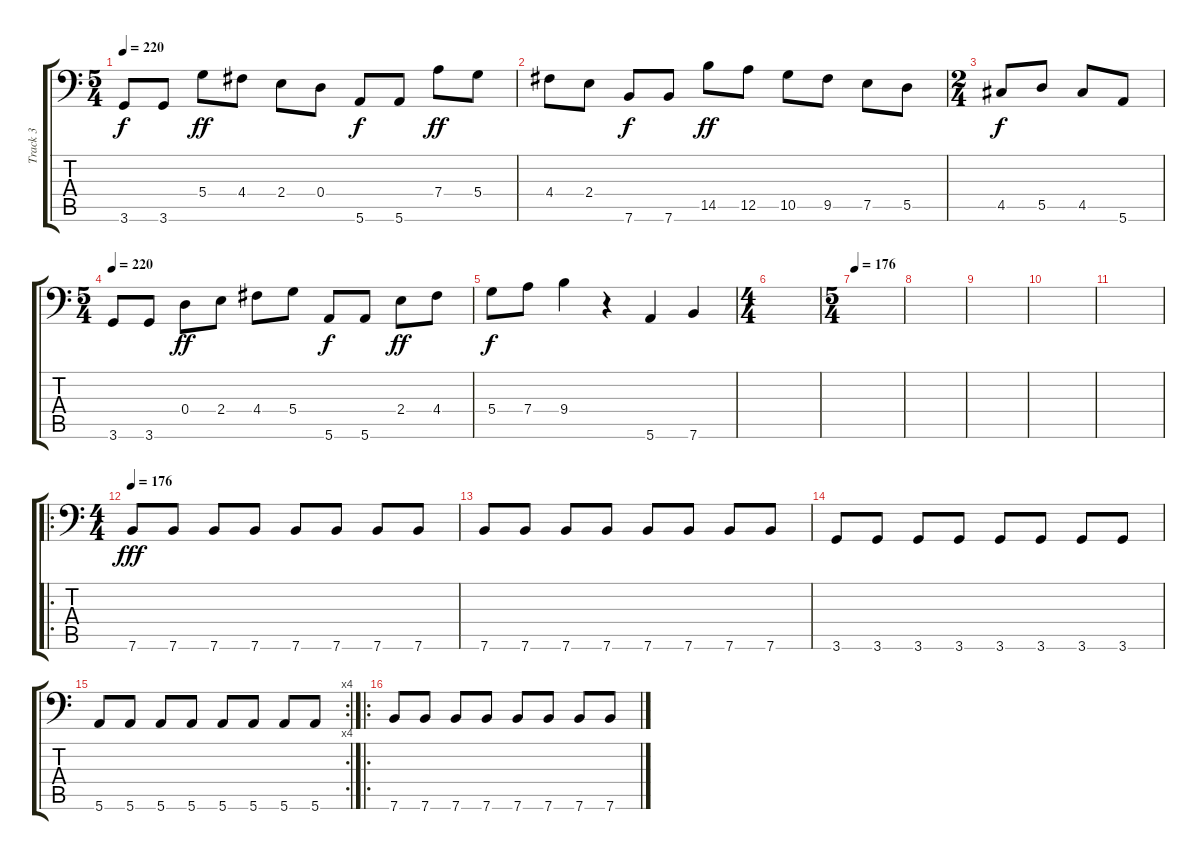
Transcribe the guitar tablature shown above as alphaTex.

\track ("Track 3" "Track 3") {instrument electricbassfinger}
\staff {score tabs}
\tuning (E3 B2 G2 D2 A1 E1) {hide}
\ts (5 4)
\tempo 220
\clef f4
\ks c
3.6.8{dy f} 3.6.8 5.4.8{dy ff} 4.4.8 2.4.8 0.4.8 5.6.8{dy f} 5.6.8 7.4.8{dy ff} 5.4.8 |
4.4.8 2.4.8 7.6.8{dy f} 7.6.8 14.5.8{dy ff} 12.5.8 10.5.8 9.5.8 7.5.8 5.5.8 |
\ts (2 4)
4.5.8{dy f} 5.5.8 4.5.8 5.6.8 |
\ts (5 4)
\tempo 220
3.6.8 3.6.8 0.4.8{dy ff} 2.4.8 4.4.8 5.4.8 5.6.8{dy f} 5.6.8 2.4.8{dy ff} 4.4.8 |
5.4.8{dy f} 7.4.8 9.4.4 r.4 5.6.4 7.6.4 |
\ts (4 4)
|
\ts (5 4)
\tempo 176
|
|
|
|
|
\ro
\ts (4 4)
\tempo 176
7.6.8{dy fff} 7.6.8 7.6.8 7.6.8 7.6.8 7.6.8 7.6.8 7.6.8 |
7.6.8 7.6.8 7.6.8 7.6.8 7.6.8 7.6.8 7.6.8 7.6.8 |
3.6.8 3.6.8 3.6.8 3.6.8 3.6.8 3.6.8 3.6.8 3.6.8 |
\rc 4
5.6.8 5.6.8 5.6.8 5.6.8 5.6.8 5.6.8 5.6.8 5.6.8 |
\ro
7.6.8 7.6.8 7.6.8 7.6.8 7.6.8 7.6.8 7.6.8 7.6.8
